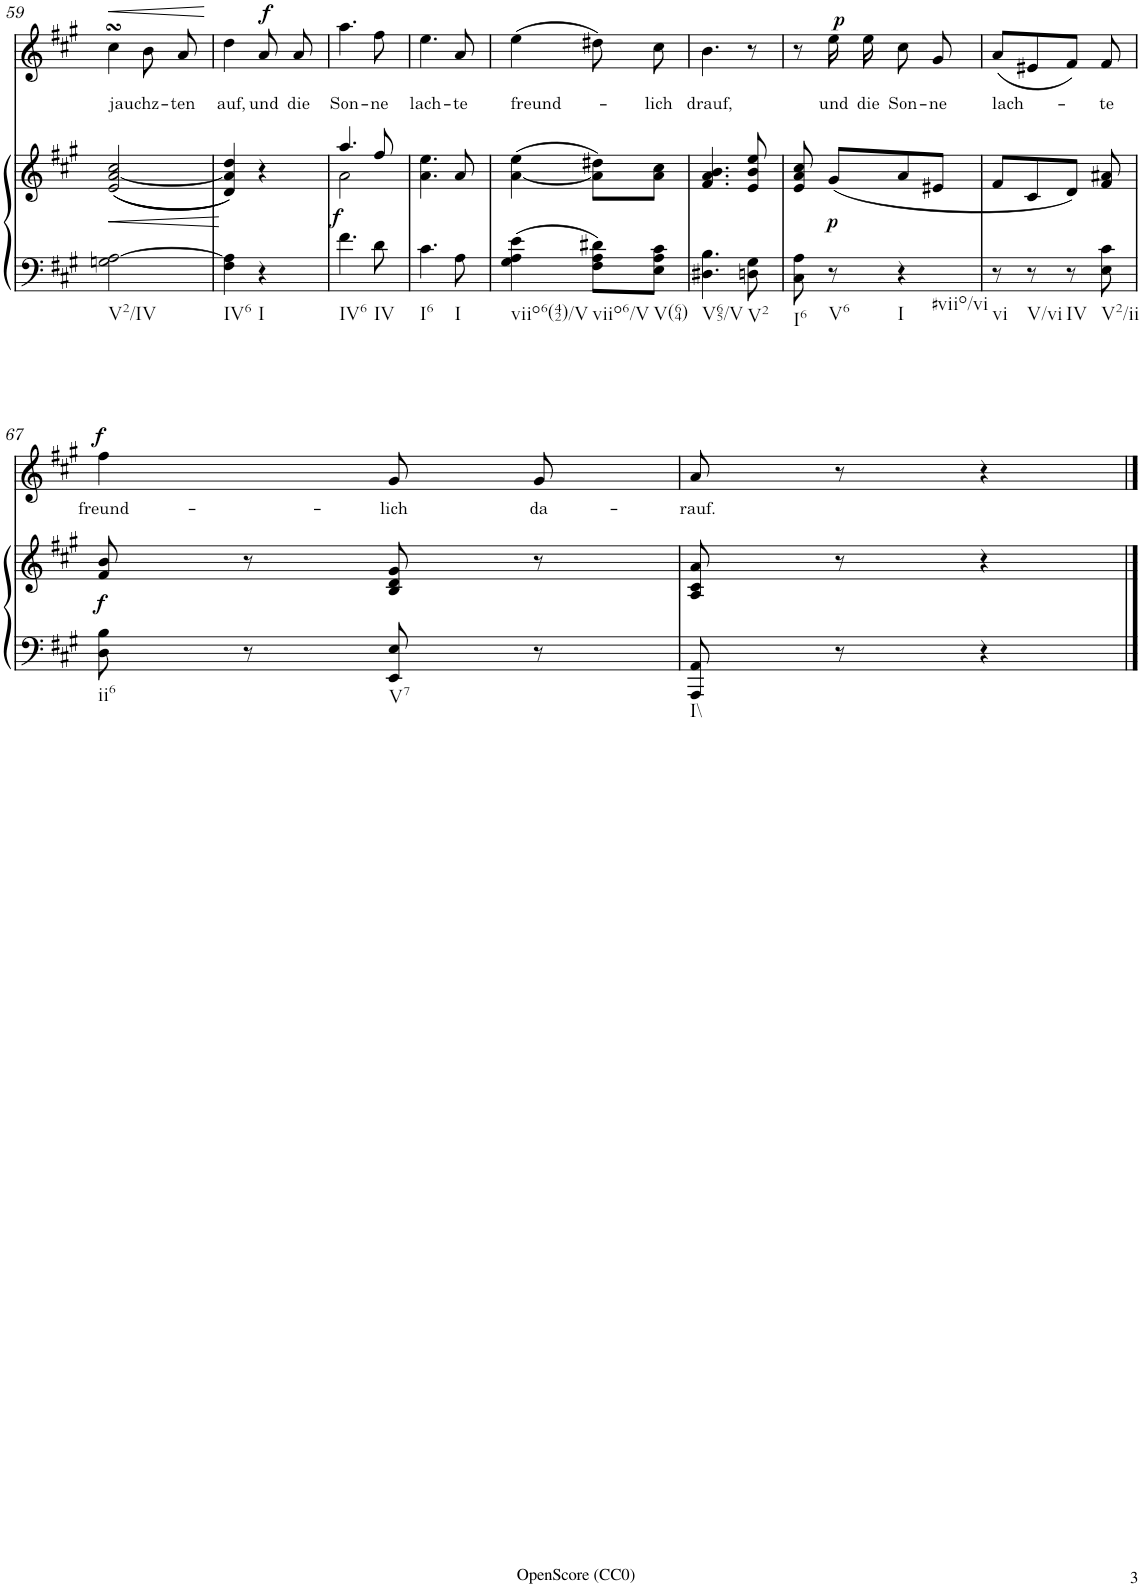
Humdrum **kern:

**kern	**kern	**dynam	**kern	**text	**dynam
*part2	*part2	*part2	*part1	*part1	*part1
*staff3	*staff2	*staff2/3	*staff1	*staff1	*staff1
*I"Piano	*	*	*I"Voice	*	*
*I'Pno	*	*	*	*	*
!!LO:PB:g=z
*clefF4	*clefG2	*	*clefG2	*	*
*k[f#c#g#]	*k[f#c#g#]	*	*k[f#c#g#]	*	*
*M2/4	*M2/4	*	*M2/4	*	*
=59	=59	=59	=59	=59	=59
!LO:TX:b:t=V2/IV	!	!	!	!	!
!	!	!LO:HP:b	!	!LO:LY:b	!LO:HP:b
2Gn\ [2A\	(<(2e/ [2a/ 2cc#/	<	4cc#sSsS\	jauchz-	<
.	.	.	8b\	.	.
!	!	!	!	!LO:LY:b	!
.	.	.	8a/	-ten	.
.	.	.	.	.	[
=60	=60	=60	=60	=60	=60
!LO:TX:b:t=IV6	!	!	!	!	!
!	!	!	!	!LO:LY:b	!
4F#\ 4A\]	4d/ 4a/] 4dd/))	.	4dd\	auf,	.
!LO:TX:b:t=I	!	!	!	!	!
!	!	!	!	!LO:LY:b	!LO:DY:a
4r	4r	[	8a/	und	f
!	!	!	!	!LO:LY:b	!
.	.	.	8a/	die	.
=61	=61	=61	=61	=61	=61
*	*^	*	*	*	*
!LO:TX:b:t=IV6	!	!	!	!	!	!
!	!	!	!LO:DY:b	!	!LO:LY:b	!
4.f#\	4.aa/	2a\	f	4.aa\	Son-	.
!LO:TX:b:t=IV	!	!	!	!	!	!
!	!	!	!	!	!LO:LY:b	!
8d\	8ff#/	.	.	8ff#\	-ne	.
*	*v	*v	*	*	*	*
=62	=62	=62	=62	=62	=62
!LO:TX:b:t=I6	!	!	!	!	!
!	!	!	!	!LO:LY:b	!
4.c#\	4.a\ 4.ee\	.	4.ee\	lach-	.
!LO:TX:b:t=I	!	!	!	!	!
!	!	!	!	!LO:LY:b	!
8A\	8a/	.	8a/	-te	.
=63	=63	=63	=63	=63	=63
!LO:TX:b:t=viio6(42)/V	!	!	!	!	!
!	!	!	!	!LO:LY:b	!
4G#\ 4A\ 4e\	(>[4a\ 4ee\	.	(4ee\	freund-	.
!LO:TX:b:t=viio6/V	!	!	!	!	!
8F#\ 8A\ 8d#X\L	8a\] 8dd#X\L)	.	8dd#X\)	.	.
!LO:TX:b:t=V(64)	!	!	!	!	!
!	!	!	!	!LO:LY:b	!
8E\ 8A\ 8c#\J	8a\ 8cc#\J	.	8cc#\	-lich	.
=64	=64	=64	=64	=64	=64
!LO:TX:b:t=V65/V	!	!	!	!	!
!	!	!	!	!LO:LY:b	!
4.D#X\ 4.B\	4.f#/ 4.a/ 4.b/	.	4.b\	drauf,	.
!LO:TX:b:t=V2	!	!	!	!	!
8Dn\ 8G#\	8e/ 8b/ 8ee/	.	8r	.	.
=65	=65	=65	=65	=65	=65
!LO:TX:b:t=I6	!	!	!	!	!
8C#\ 8A\	8e/ 8a/ 8cc#/	.	8r	.	.
!LO:TX:b:t=V6	!	!	!	!	!
!	!	!LO:DY:b	!	!LO:LY:b	!LO:DY:a
8r	(<8g#/L	p	16ee\	und	p
!	!	!	!	!LO:LY:b	!
.	.	.	16ee\	die	.
!LO:TX:b:t=I	!	!	!	!	!
!LO:TX:b:t=#viio/vi	!	!	!	!	!
!	!	!	!	!LO:LY:b	!
4r	8a/	.	8cc#\	Son-	.
!	!	!	!	!LO:LY:b	!
.	8e#X/J	.	8g#/	-ne	.
=66	=66	=66	=66	=66	=66
!LO:TX:b:t=vi	!	!	!	!	!
!	!	!	!	!LO:LY:b	!
8r	8f#/L	.	(8a/L	lach-	.
!LO:TX:b:t=V/vi	!	!	!	!	!
8r	8c#/	.	8e#X/	.	.
!LO:TX:b:t=IV	!	!	!	!	!
8r	8d/J)	.	8f#/J)	.	.
!LO:TX:b:t=V2/ii	!	!	!	!	!
!	!	!	!	!LO:LY:b	!
8E\ 8c#\	8f#/ 8a#X/	.	8f#/	-te	.
!!LO:LB:g=z
=67	=67	=67	=67	=67	=67
!LO:TX:b:t=ii6	!	!	!	!	!
!	!	!LO:DY:b	!	!LO:LY:b	!LO:DY:a
8D\ 8B\	8f#/ 8b/	f	4ff#\	freund-	f
8r	8r	.	.	.	.
!LO:TX:b:t=V7	!	!	!	!	!
!	!	!	!	!LO:LY:b	!
8EE/ 8E/	8B/ 8d/ 8g#/	.	8g#/	-lich	.
!	!	!	!	!LO:LY:b	!
8r	8r	.	8g#/	da-	.
=68	=68	=68	=68	=68	=68
!LO:TX:b:t=I\\	!	!	!	!	!
!	!	!	!	!LO:LY:b	!
8AAA/ 8AA/	8A/ 8c#/ 8a/	.	8a/	-rauf.	.
8r	8r	.	8r	.	.
4r	4r	.	4r	.	.
==	==	==	==	==	==
*-	*-	*-	*-	*-	*-
